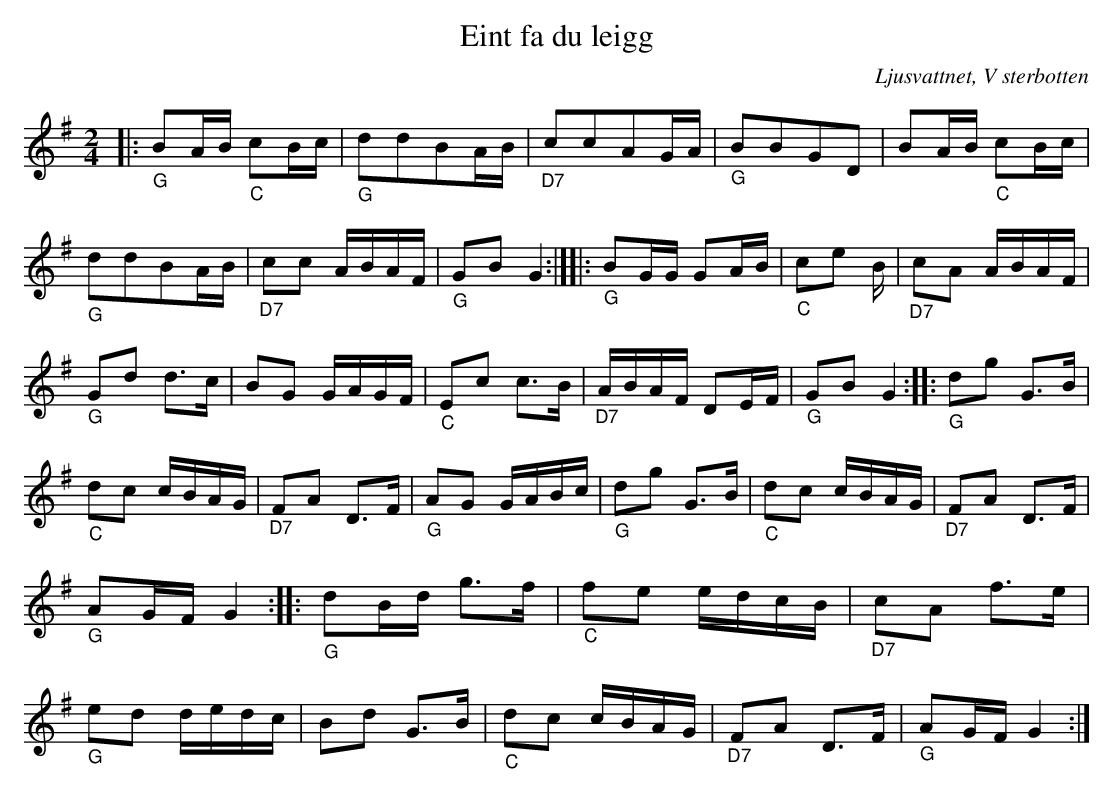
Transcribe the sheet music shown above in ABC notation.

X:1
T:Eint fa du leigg
O:Ljusvattnet, V sterbotten
M:2/4
L:1/16
K:G
|:"_G" B2AB "_C" c2Bc | "_G" d2d2B2AB | "_D7"c2c2A2GA | "_G" B2B2G2D2 |B2AB "_C" c2Bc |"_G" d2d2B2AB |"_D7" c2c2 ABAF | "_G" G2B2 G4  :|][|: "_G" B2GG G2AB | "_C" c2e2 23B | "_D7" c2A2 ABAF | "_G" G2d2 d3c | B2G2 GAGF | "_C" E2c2 c3B | "_D7" ABAF D2EF | "_G" G2B2 G4 :|: "_G" d2g2 G3B | "_C" d2c2 cBAG |"_D7" F2A2 D3F | "_G" A2G2 GABc | "_G" d2g2 G3B | "_C" d2c2 cBAG | "_D7" F2A2 D3F | "_G" A2GF G4 :|: "_G" d2Bd g3f |"_C" f2e2 edcB | "_D7" c2A2 f3e | "_G" e2d2 dedc | B2d2 G3B | "_C" d2c2 cBAG | "_D7" F2A2 D3F | "_G" A2GF G4:|
